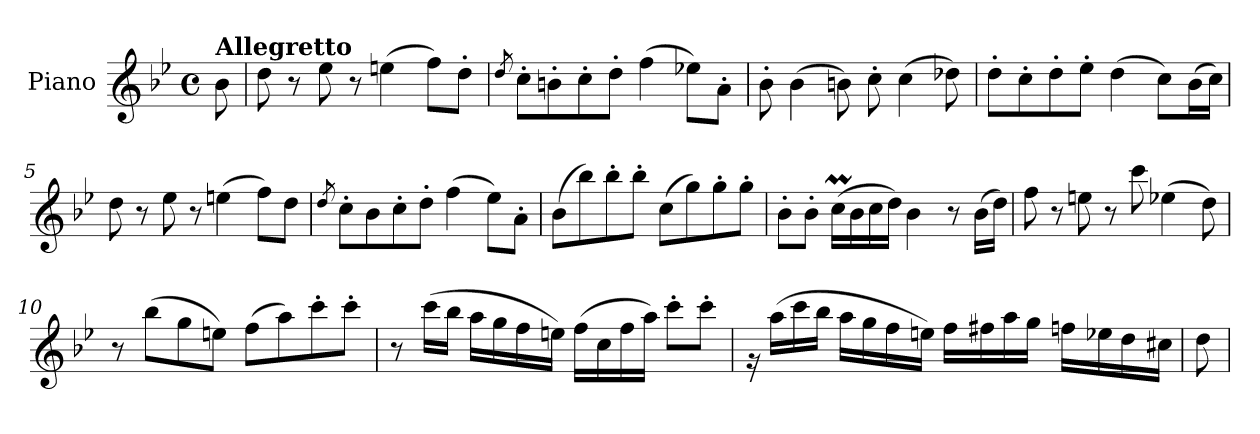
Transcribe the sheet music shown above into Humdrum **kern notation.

**kern
*part1
*staff1
*I"Piano
*I'Pno.
*clefG2
*k[b-e-]
*M4/4
*met(c)
=
!LO:TX:a:B:t=Allegretto
8b-\
=1
8dd\
8r
8ee-\
8r
(>4een\
8ff\L)
8dd'\J
=2
8qdd/
8cc'\L
8bn'\
8cc'\
8dd'\J
(>4ff\
8ee-X\L)
8a'\J
=3
8b-'\
(>4b-\
8bn\)
8cc'\
(>4cc\
8dd-Xi\)
=4
8dd'\L
8cc'\
8dd'\
8ee-'\J
(>4dd\
8cc\L)
(>16b-\L
16cc\JJ)
!!LO:LB:g=z
=5
8dd\
8r
8ee-\
8r
(>4een\
8ff\L)
8dd\J
=6
8qdd/
8cc'\L
8b-\
8cc'\
8dd'\J
(>4ff\
8ee-\L)
8a'\J
=7
(>8b-\L
8bb-\)
8bb-'\
8bb-'\J
(>8cc\L
8gg\)
8gg'\
8gg'\J
=8
8b-'\L
8b-'\J
(>16ccM\LL
16b-\
16cc\
16dd\JJ)
4b-\
8r
(>16b-\LL
16ddZ\JJ)
!!LO:LB:g=z
=9
8ff\
8r
8een\
8r
8ccc\
(>4ee-X\
8dd\)
=10
8r
(>8bb-\L
8gg\
8een\J)
(>8ff\L
8aa\)
8ccc'\
8ccc'\J
=11
8r
(>16ccc\LL
16bb-\JJ
16aa\LL
16gg\
16ff\
16een\JJ)
(>16ff\LL
16cc\
16ff\
16aa\JJ)
8ccc'\L
8ccc'\J
!!LO:LB:g=z
=12
16rg
(>16aa\LL
16ccc\
16bb-\JJ
16aa\LL
16gg\
16ff\
16een\JJ)
16ff\LL
16ff#X\
16aa\
16gg\JJ
16ffn\LL
16ee-X\
16dd\
16cc#X\JJ
=13
8dd\
=
*-
